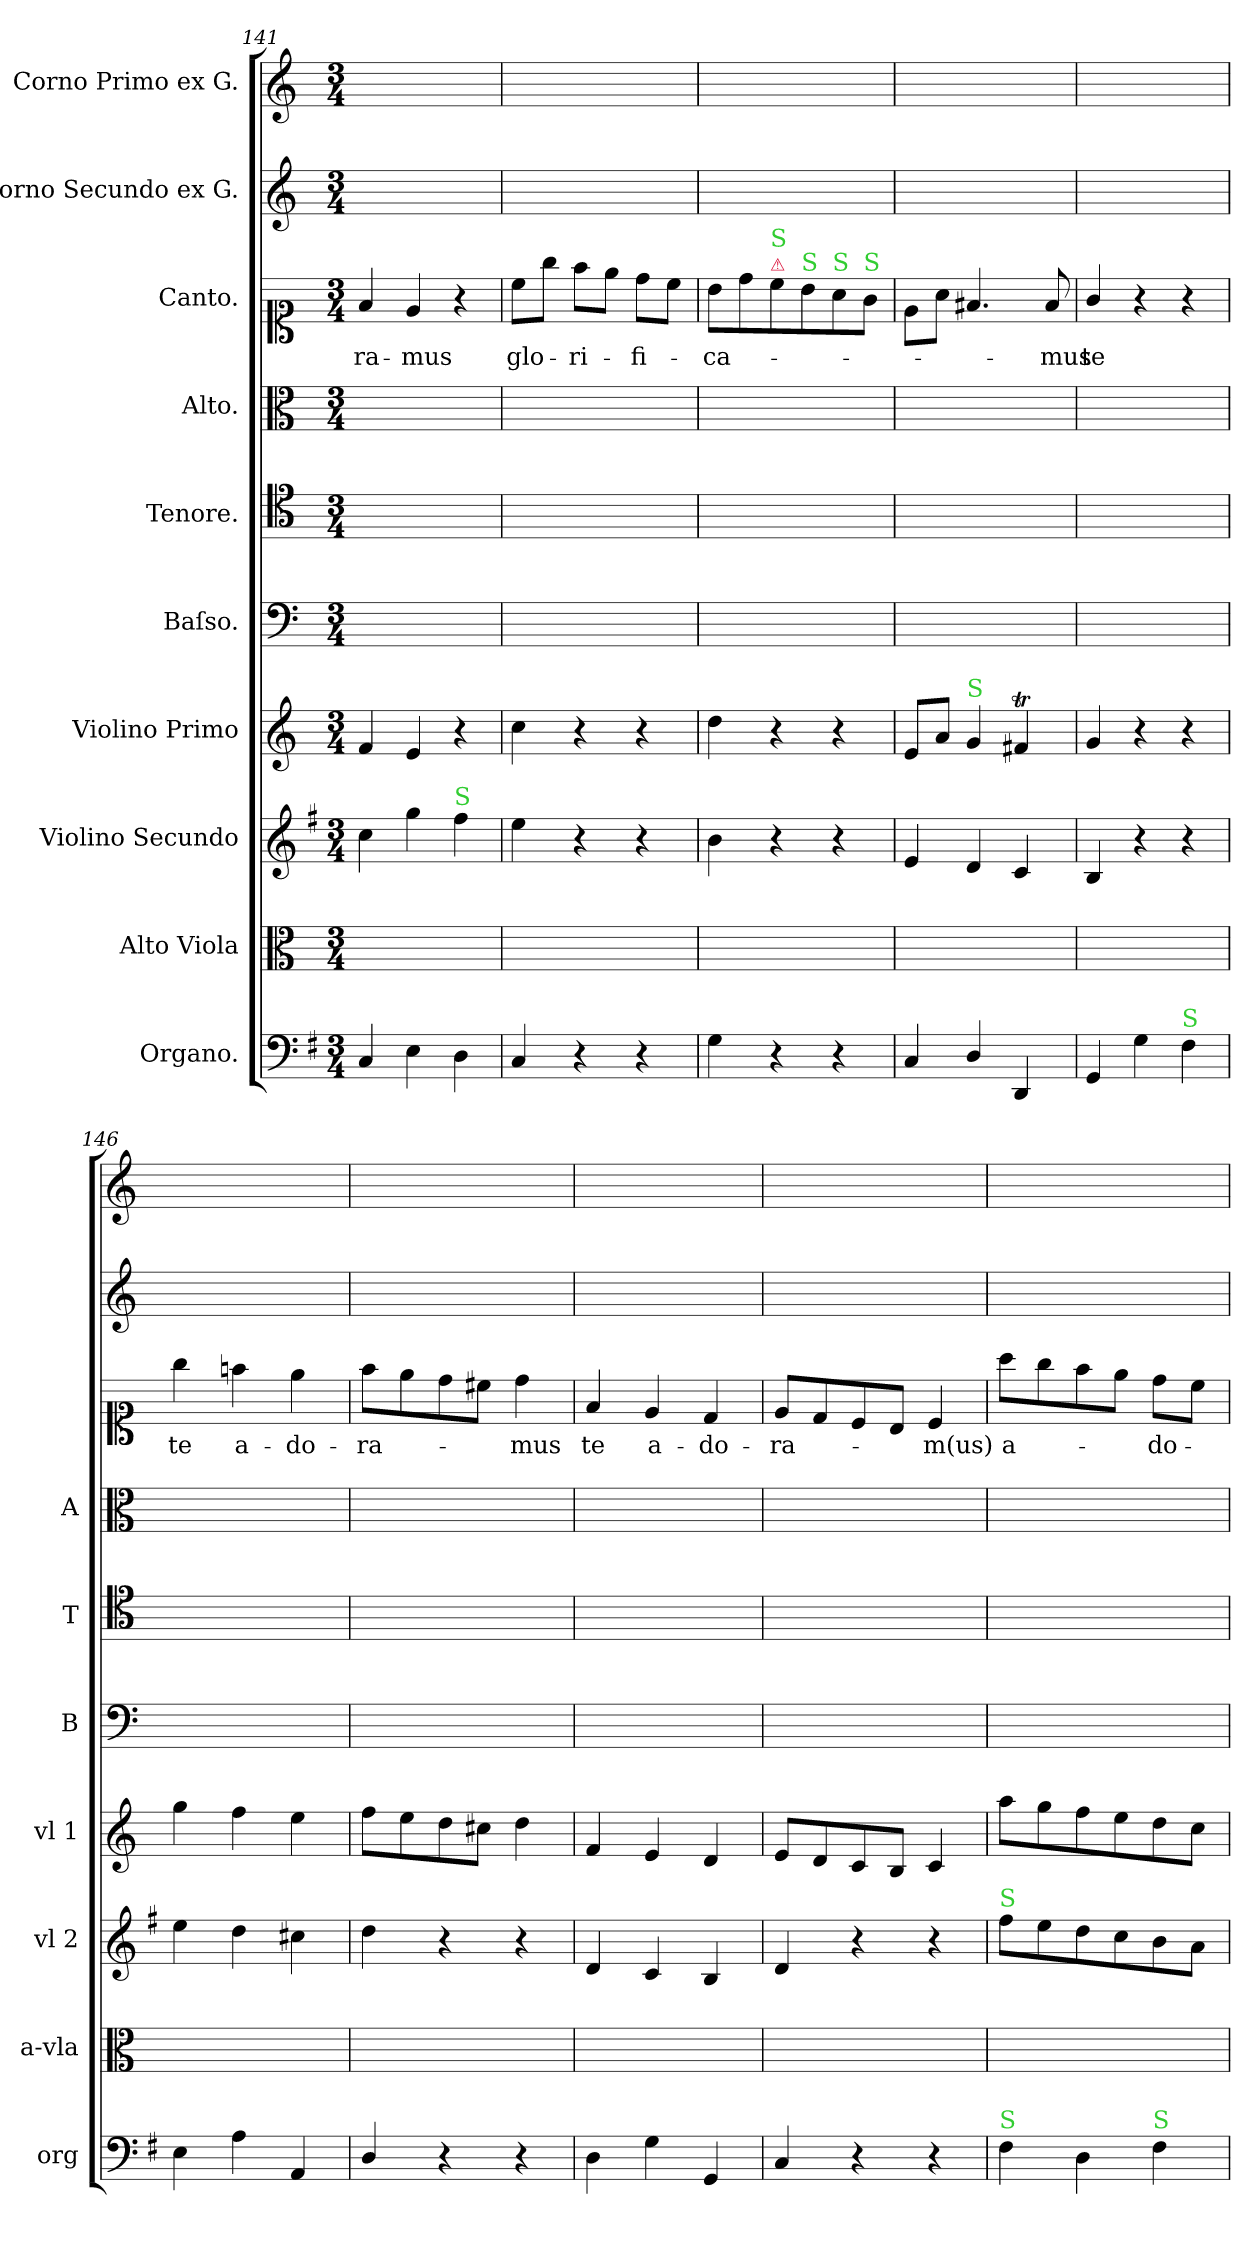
**kern	**kern	**kern	**kern	**kern	**kern	**kern	**kern	**text	**kern	**kern
*part10	*part9	*part8	*part7	*part6	*part5	*part4	*part3	*part3	*part2	*part1
*staff10	*staff9	*staff8	*staff7	*staff6	*staff5	*staff4	*staff3	*staff3	*staff2	*staff1
*I"Organo.	*I"Alto Viola	*I"Violino Secundo	*I"Violino Primo	*I"Baſso.	*I"Tenore.	*I"Alto.	*I"Canto.	*	*I"Corno Secundo ex G.	*I"Corno Primo ex G.
*I'org	*I'a-vla	*I'vl 2	*I'vl 1	*I'B	*I'T	*I'A	*	*	*	*
*clefF4	*clefC3	*clefG2	*clefG2	*clefF4	*clefC4	*clefC3	*clefC1	*	*clefG2	*clefG2
*	*	*	*	*	*	*	*	*	*ITrd3c5	*ITrd3c5
*k[f#]	*k[]	*k[f#]	*k[]	*k[]	*k[]	*k[]	*k[]	*	*	*
*M3/4	*M3/4	*M3/4	*M3/4	*M3/4	*M3/4	*M3/4	*M3/4	*	*M3/4	*M3/4
=141	=141	=141	=141	=141	=141	=141	=141	=141	=141	=141
4C/	2.ryy	4cc\	4f/	2.ryy	2.ryy	2.ryy	4f/	-ra-	2.ryy	2.ryy
4E\	.	4gg\	4e/	.	.	.	4e/	-mus	.	.
!	!	!LO:TX:a:color=limegreen:t=S	!	!	!	!	!	!	!	!
4D\	.	4ff#\	4r	.	.	.	4r	.	.	.
=142	=142	=142	=142	=142	=142	=142	=142	=142	=142	=142
4C/	2.ryy	4ee\	4cc\	2.ryy	2.ryy	2.ryy	8cc\L	glo-	2.ryy	2.ryy
.	.	.	.	.	.	.	8gg\J	.	.	.
4r	.	4r	4r	.	.	.	8ff\L	-ri-	.	.
.	.	.	.	.	.	.	8ee\J	.	.	.
4r	.	4r	4r	.	.	.	8dd\L	-fi-	.	.
.	.	.	.	.	.	.	8cc\J	.	.	.
=143	=143	=143	=143	=143	=143	=143	=143	=143	=143	=143
4G\	2.ryy	4b\	4dd\	2.ryy	2.ryy	2.ryy	8b\L	-ca-	2.ryy	2.ryy
.	.	.	.	.	.	.	8dd\	.	.	.
!	!	!	!	!	!	!	!LO:TX:a:color=crimson:t=⚠	!	!	!
!	!	!	!	!	!	!	!LO:TX:a:color=limegreen:t=S	!	!	!
4r	.	4r	4r	.	.	.	8cc\	.	.	.
!	!	!	!	!	!	!	!LO:TX:a:color=limegreen:t=S	!	!	!
.	.	.	.	.	.	.	8b\	.	.	.
!	!	!	!	!	!	!	!LO:TX:a:color=limegreen:t=S	!	!	!
4r	.	4r	4r	.	.	.	8a\	.	.	.
!	!	!	!	!	!	!	!LO:TX:a:color=limegreen:t=S	!	!	!
.	.	.	.	.	.	.	8g\J	.	.	.
=144	=144	=144	=144	=144	=144	=144	=144	=144	=144	=144
4C/	2.ryy	4e/	8e/L	2.ryy	2.ryy	2.ryy	8e\L	.	2.ryy	2.ryy
.	.	.	8a/J	.	.	.	8a\J	.	.	.
!	!	!	!LO:TX:a:color=limegreen:t=S	!	!	!	!	!	!	!
4D/	.	4d/	4g/	.	.	.	4.f#X/	.	.	.
4DD/	.	4c/	4f#Xt/	.	.	.	.	.	.	.
.	.	.	.	.	.	.	8f#/	-mus	.	.
=145	=145	=145	=145	=145	=145	=145	=145	=145	=145	=145
4GG/	2.ryy	4B/	4g/	2.ryy	2.ryy	2.ryy	4g/	te	2.ryy	2.ryy
4G\	.	4r	4r	.	.	.	4r	.	.	.
!LO:TX:a:color=limegreen:t=S	!	!	!	!	!	!	!	!	!	!
4F#\	.	4r	4r	.	.	.	4r	.	.	.
=146	=146	=146	=146	=146	=146	=146	=146	=146	=146	=146
4E\	2.ryy	4ee\	4gg\	2.ryy	2.ryy	2.ryy	4gg\	te	2.ryy	2.ryy
4A\	.	4dd\	4ff\	.	.	.	4ffn\	a-	.	.
4AA/	.	4cc#X\	4ee\	.	.	.	4ee\	-do-	.	.
=147	=147	=147	=147	=147	=147	=147	=147	=147	=147	=147
4D/	2.ryy	4dd\	8ff\L	2.ryy	2.ryy	2.ryy	8ff\L	-ra-	2.ryy	2.ryy
.	.	.	8ee\	.	.	.	8ee\	.	.	.
4r	.	4r	8dd\	.	.	.	8dd\	.	.	.
.	.	.	8cc#X\J	.	.	.	8cc#X\J	.	.	.
4r	.	4r	4dd\	.	.	.	4dd\	-mus	.	.
=148	=148	=148	=148	=148	=148	=148	=148	=148	=148	=148
4D\	2.ryy	4d/	4f/	2.ryy	2.ryy	2.ryy	4f/	te	2.ryy	2.ryy
4G\	.	4c/	4e/	.	.	.	4e/	a-	.	.
4GG/	.	4B/	4d/	.	.	.	4d/	-do-	.	.
=149	=149	=149	=149	=149	=149	=149	=149	=149	=149	=149
4C/	2.ryy	4d/	8e/L	2.ryy	2.ryy	2.ryy	8e/L	-ra-	2.ryy	2.ryy
.	.	.	8d/	.	.	.	8d/	.	.	.
4r	.	4r	8c/	.	.	.	8c/	.	.	.
.	.	.	8B/J	.	.	.	8B/J	.	.	.
4r	.	4r	4c/	.	.	.	4c/	-m(us)	.	.
=150	=150	=150	=150	=150	=150	=150	=150	=150	=150	=150
!	!	!LO:TX:a:color=limegreen:t=S	!	!	!	!	!	!	!	!
!LO:TX:a:color=limegreen:t=S	!	!	!	!	!	!	!	!	!	!
4F#\	2.ryy	8ff#\L	8aa\L	2.ryy	2.ryy	2.ryy	8aa\L	a-	2.ryy	2.ryy
.	.	8ee\	8gg\	.	.	.	8gg\	.	.	.
4D\	.	8dd\	8ff\	.	.	.	8ff\	.	.	.
.	.	8cc\	8ee\	.	.	.	8ee\J	.	.	.
!LO:TX:a:color=limegreen:t=S	!	!	!	!	!	!	!	!	!	!
4F#\	.	8b\	8dd\	.	.	.	8dd\L	-do-	.	.
.	.	8a\J	8cc\J	.	.	.	8cc\J	.	.	.
=	=	=	=	=	=	=	=	=	=	=
*-	*-	*-	*-	*-	*-	*-	*-	*-	*-	*-
